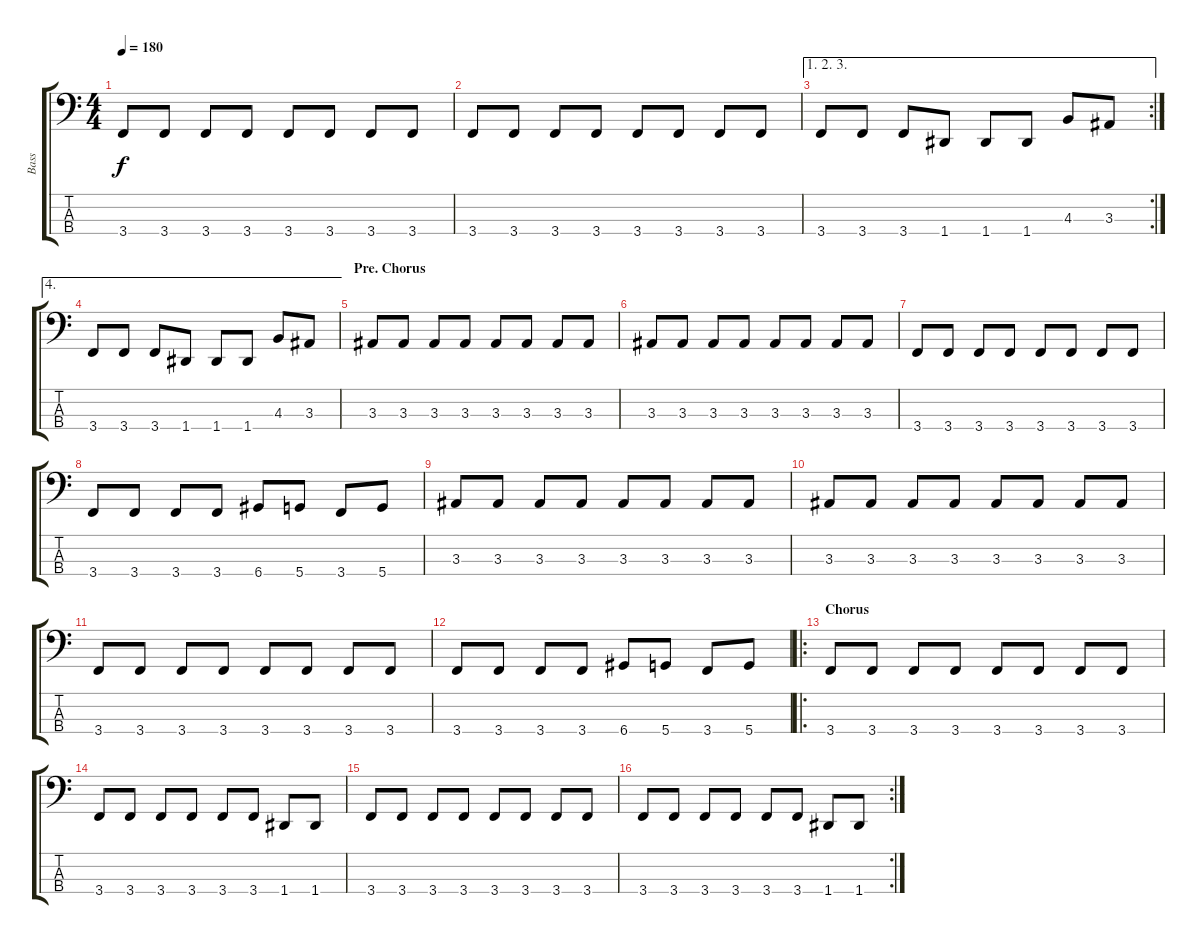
\track ("Bass" "Bass") {instrument electricbassfinger}
\staff {score tabs}
\tuning (F2 C2 G1 D1) {hide}
\ts (4 4)
\tempo 180
\clef f4
\ks c
3.4.8{dy f} 3.4.8 3.4.8 3.4.8 3.4.8 3.4.8 3.4.8 3.4.8 |
3.4.8 3.4.8 3.4.8 3.4.8 3.4.8 3.4.8 3.4.8 3.4.8 |
\ae (1 2 3)
\rc 2
3.4.8 3.4.8 3.4.8 1.4.8 1.4.8 1.4.8 4.3.8 3.3.8 |
\ae 4
3.4.8 3.4.8 3.4.8 1.4.8 1.4.8 1.4.8 4.3.8 3.3.8 |
\section ("" "Pre. Chorus")
3.3.8 3.3.8 3.3.8 3.3.8 3.3.8 3.3.8 3.3.8 3.3.8 |
3.3.8 3.3.8 3.3.8 3.3.8 3.3.8 3.3.8 3.3.8 3.3.8 |
3.4.8 3.4.8 3.4.8 3.4.8 3.4.8 3.4.8 3.4.8 3.4.8 |
3.4.8 3.4.8 3.4.8 3.4.8 6.4.8 5.4.8 3.4.8 5.4.8 |
3.3.8 3.3.8 3.3.8 3.3.8 3.3.8 3.3.8 3.3.8 3.3.8 |
3.3.8 3.3.8 3.3.8 3.3.8 3.3.8 3.3.8 3.3.8 3.3.8 |
3.4.8 3.4.8 3.4.8 3.4.8 3.4.8 3.4.8 3.4.8 3.4.8 |
3.4.8 3.4.8 3.4.8 3.4.8 6.4.8 5.4.8 3.4.8 5.4.8 |
\ro
\section ("" "Chorus")
3.4.8 3.4.8 3.4.8 3.4.8 3.4.8 3.4.8 3.4.8 3.4.8 |
3.4.8 3.4.8 3.4.8 3.4.8 3.4.8 3.4.8 1.4.8 1.4.8 |
3.4.8 3.4.8 3.4.8 3.4.8 3.4.8 3.4.8 3.4.8 3.4.8 |
\rc 2
3.4.8 3.4.8 3.4.8 3.4.8 3.4.8 3.4.8 1.4.8 1.4.8
